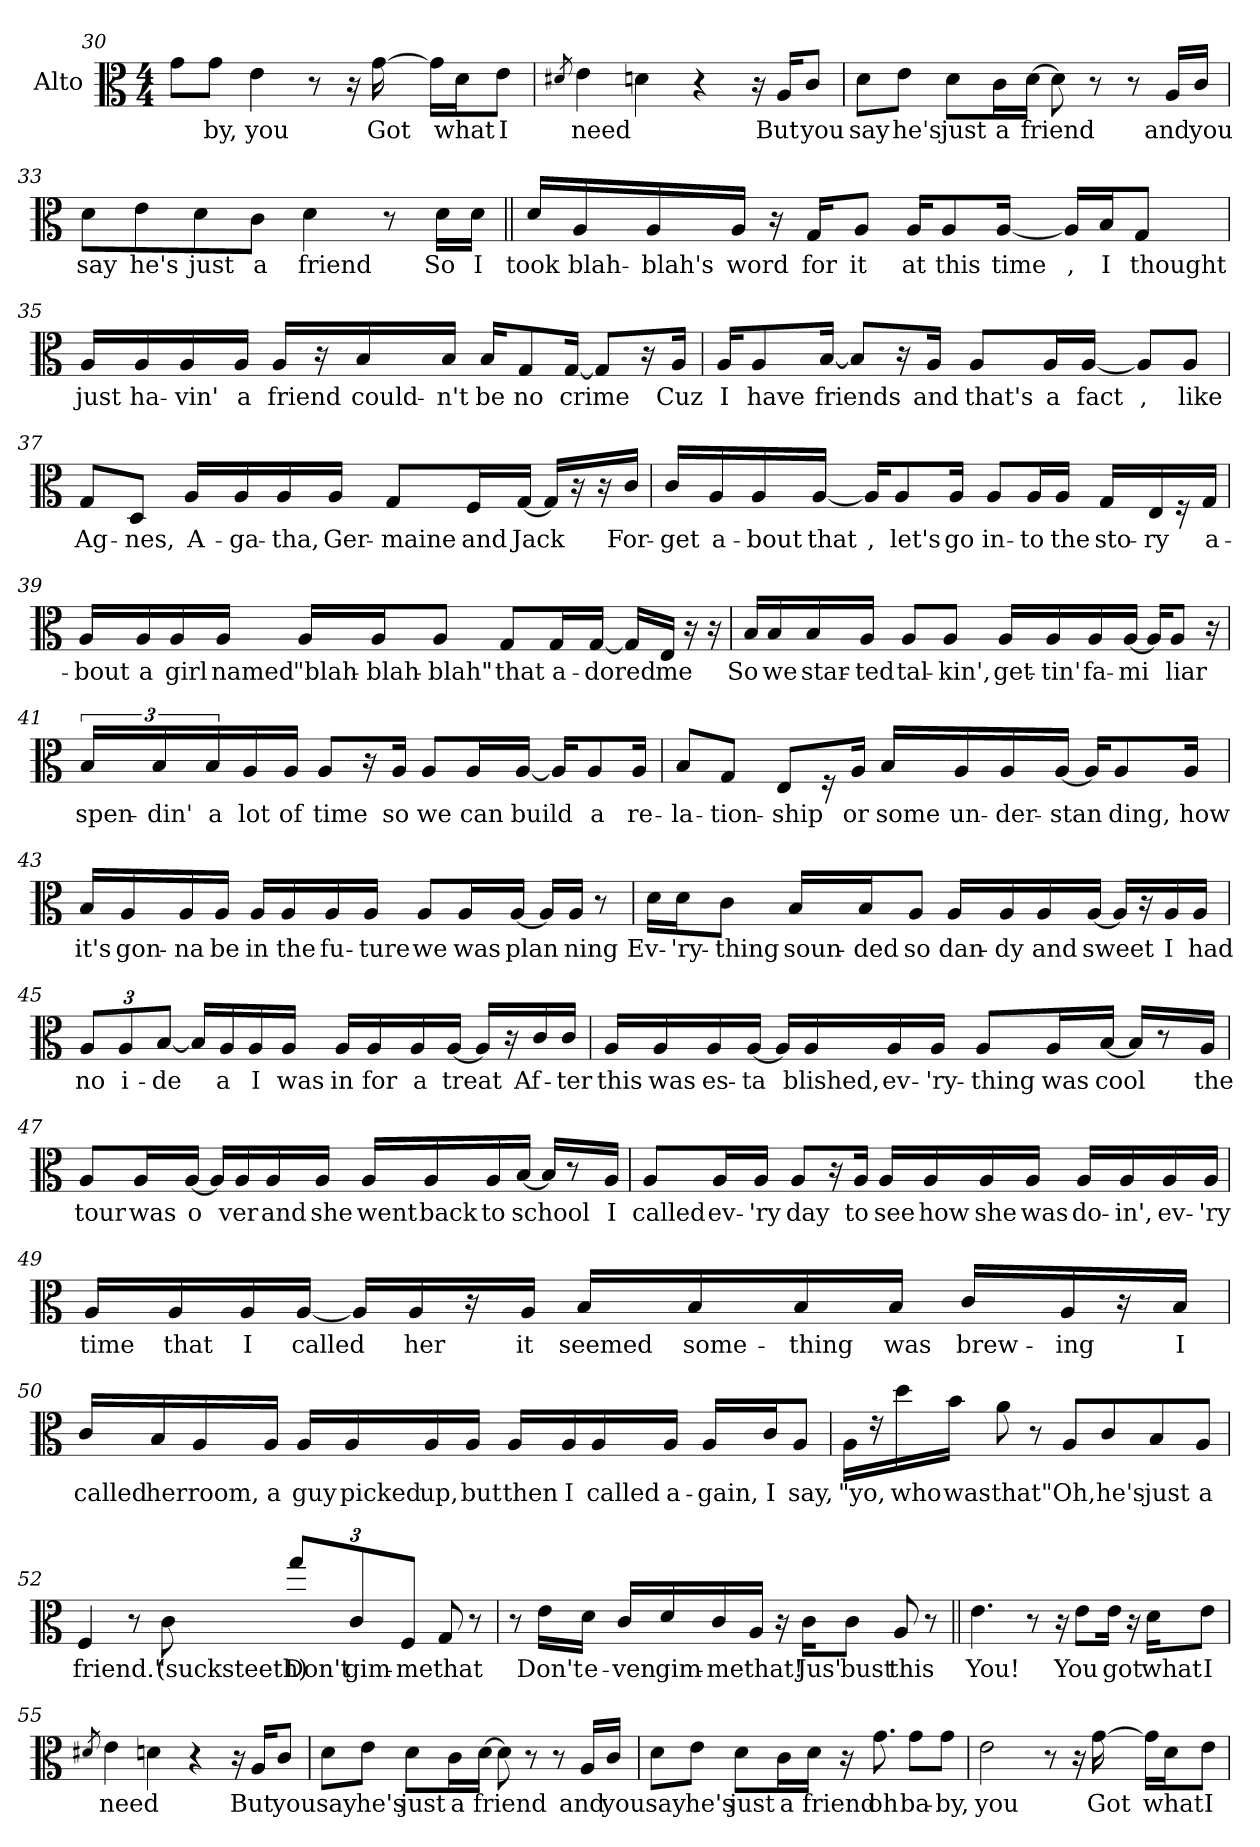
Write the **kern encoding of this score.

**kern	**text
*part1	*part1
*staff1	*staff1
*I"Alto	*
*I'A	*
!!LO:LB:g=z
*clefC3	*
*k[]	*
*C:	*
*M4/4	*
=30	=30
8g\L	.
!	!LO:LY:b
8g\J	by,
!	!LO:LY:b
4e\	you
!	!LO:LY:b
8r	\!
16r	.
!	!LO:LY:b
[16g\	Got
16g\LL]	.
!	!LO:LY:b
16d\J	what
!	!LO:LY:b
8e\J	I
=31	=31
8qd#X/	.
!	!LO:LY:b
4e\	need
4dn\	.
!	!LO:LY:b
4r	.
16r	.
!	!LO:LY:b
16A/KL	But
!	!LO:LY:b
8c/J	you
=32	=32
!	!LO:LY:b
8d\L	say
!	!LO:LY:b
8e\J	he's
!	!LO:LY:b
8d\L	just
!	!LO:LY:b
16c\L	a
!	!LO:LY:b
[16d\JJ	friend
8d\]	.
!	!LO:LY:b
8r	,
8r	.
!	!LO:LY:b
16A/LL	and
!	!LO:LY:b
16c/JJ	you
=33	=33
!	!LO:LY:b
8d\L	say
!	!LO:LY:b
8e\	he's
!	!LO:LY:b
8d\	just
!	!LO:LY:b
8c\J	a
!	!LO:LY:b
4d\	friend
!	!LO:LY:b
8r	\!
!LO:N:head=solid	!LO:LY:b
16d\LL	So
!LO:N:head=solid	!LO:LY:b
16d\JJ	I
!!LO:LB:g=z
=34||	=34||
!LO:N:head=solid	!LO:LY:b
16d/LL	took
!LO:N:head=solid	!LO:LY:b
16A/	blah-
!LO:N:head=solid	!LO:LY:b
16A/	-blah's
!LO:N:head=solid	!LO:LY:b
16A/JJ	word
16r	.
!LO:N:head=solid	!LO:LY:b
16G/KL	for
!LO:N:head=solid	!LO:LY:b
8A/J	it
!LO:N:head=solid	!LO:LY:b
16A/KL	at
!LO:N:head=solid	!LO:LY:b
8A/	this
!LO:N:head=solid	!LO:LY:b
[16A/Jk	time
!LO:N:head=solid	!LO:LY:b
16A/LL]	,
!LO:N:head=solid	!LO:LY:b
16B/J	I
!LO:N:head=solid	!LO:LY:b
8G/J	thought
=35	=35
!LO:N:head=solid	!LO:LY:b
16A/LL	just
!LO:N:head=solid	!LO:LY:b
16A/	ha-
!LO:N:head=solid	!LO:LY:b
16A/	-vin'
!LO:N:head=solid	!LO:LY:b
16A/JJ	a
!LO:N:head=solid	!LO:LY:b
16A/KL	friend
!	!LO:LY:b
16r	,
!LO:N:head=solid	!LO:LY:b
16B/L	could-
!LO:N:head=solid	!LO:LY:b
16B/JJ	-n't
!LO:N:head=solid	!LO:LY:b
16B/KL	be
!LO:N:head=solid	!LO:LY:b
8G/	no
!LO:N:head=solid	!LO:LY:b
[16G/Jk	crime
!LO:N:head=solid	!
8G/L]	.
!	!LO:LY:b
16r	.
!LO:N:head=solid	!LO:LY:b
16A/Jk	Cuz
!!LO:LB:g=z
=36	=36
!LO:N:head=solid	!LO:LY:b
16A/KL	I
!LO:N:head=solid	!LO:LY:b
8A/	have
!LO:N:head=solid	!LO:LY:b
[16B/Jk	friends
!LO:N:head=solid	!
8B/L]	.
!	!LO:LY:b
16r	,
!LO:N:head=solid	!LO:LY:b
16A/Jk	and
!LO:N:head=solid	!LO:LY:b
8A/L	that's
!LO:N:head=solid	!LO:LY:b
16A/L	a
!LO:N:head=solid	!LO:LY:b
[16A/JJ	fact
!LO:N:head=solid	!LO:LY:b
8A/L]	,
!LO:N:head=solid	!LO:LY:b
8A/J	like
=37	=37
!LO:N:head=solid	!LO:LY:b
8G/L	Ag-
!LO:N:head=solid	!LO:LY:b
8D/J	-nes,
!LO:N:head=solid	!LO:LY:b
16A/LL	A-
!LO:N:head=solid	!LO:LY:b
16A/	-ga-
!LO:N:head=solid	!LO:LY:b
16A/	-tha,
!LO:N:head=solid	!LO:LY:b
16A/JJ	Ger-
!LO:N:head=solid	!LO:LY:b
8G/L	-maine
!LO:N:head=solid	!LO:LY:b
16F/L	and
!LO:N:head=solid	!LO:LY:b
[16G/JJ	Jack
!LO:N:head=solid	!
16G/KL]	.
!	!LO:LY:b
16r	.
16r	.
!LO:N:head=solid	!LO:LY:b
16c/Jk	For-
!!LO:LB:g=z
=38	=38
!LO:N:head=solid	!LO:LY:b
16c/LL	-get
!LO:N:head=solid	!LO:LY:b
16A/	a-
!LO:N:head=solid	!LO:LY:b
16A/	-bout
!LO:N:head=solid	!LO:LY:b
[16A/JJ	that
!LO:N:head=solid	!LO:LY:b
16A/KL]	,
!LO:N:head=solid	!LO:LY:b
8A/	let's
!LO:N:head=solid	!LO:LY:b
16A/Jk	go
!LO:N:head=solid	!LO:LY:b
8A/L	in-
!LO:N:head=solid	!LO:LY:b
16A/L	-to
!LO:N:head=solid	!LO:LY:b
16A/JJ	the
!LO:N:head=solid	!LO:LY:b
16G/LL	sto-
!LO:N:head=solid	!LO:LY:b
16E/J	-ry
!	!LO:LY:b
16r	,
!LO:N:head=solid	!LO:LY:b
16G/Jk	a-
=39	=39
!LO:N:head=solid	!LO:LY:b
16A/LL	-bout
!LO:N:head=solid	!LO:LY:b
16A/	a
!LO:N:head=solid	!LO:LY:b
16A/	girl
!LO:N:head=solid	!LO:LY:b
16A/JJ	named
!LO:N:head=solid	!LO:LY:b
16A/LL	"blah-
!LO:N:head=solid	!LO:LY:b
16A/J	-blah-
!LO:N:head=solid	!LO:LY:b
8A/J	-blah"
!LO:N:head=solid	!LO:LY:b
8G/L	that
!LO:N:head=solid	!LO:LY:b
16G/L	a-
!LO:N:head=solid	!LO:LY:b
[16G/JJ	-dored
!LO:N:head=solid	!
16G/LL]	.
!LO:N:head=solid	!LO:LY:b
16E/JJ	me
!	!LO:LY:b
16r	.
16r	.
!!LO:PB:g=z
=40	=40
!LO:N:head=solid	!LO:LY:b
16B/LL	So
!LO:N:head=solid	!LO:LY:b
16B/	we
!LO:N:head=solid	!LO:LY:b
16B/	star-
!LO:N:head=solid	!LO:LY:b
16A/JJ	-ted
!LO:N:head=solid	!LO:LY:b
8A/L	tal-
!LO:N:head=solid	!LO:LY:b
8A/J	-kin',
!LO:N:head=solid	!LO:LY:b
16A/LL	get-
!LO:N:head=solid	!LO:LY:b
16A/	-tin'
!LO:N:head=solid	!LO:LY:b
16A/	fa-
!LO:N:head=solid	!LO:LY:b
[16A/JJ	-mi
!LO:N:head=solid	!
16A/KL]	.
!LO:N:head=solid	!LO:LY:b
8A/J	liar
!	!LO:LY:b
16r	,
=41	=41
!LO:N:head=solid	!LO:LY:b
24B/LL	spen-
!LO:N:head=solid	!LO:LY:b
24B/	-din'
!LO:N:head=solid	!LO:LY:b
24B/	a
!LO:N:head=solid	!LO:LY:b
16A/	lot
!LO:N:head=solid	!LO:LY:b
16A/JJ	of
!LO:N:head=solid	!LO:LY:b
8A/L	time
!	!LO:LY:b
16r	,
!LO:N:head=solid	!LO:LY:b
16A/Jk	so
!LO:N:head=solid	!LO:LY:b
8A/L	we
!LO:N:head=solid	!LO:LY:b
16A/L	can
!LO:N:head=solid	!LO:LY:b
[16A/JJ	build
!LO:N:head=solid	!
16A/KL]	.
!LO:N:head=solid	!LO:LY:b
8A/	a
!LO:N:head=solid	!LO:LY:b
16A/Jk	re-
!!LO:LB:g=z
=42	=42
!LO:N:head=solid	!LO:LY:b
8B/L	-la-
!LO:N:head=solid	!LO:LY:b
8G/J	-tion-
!LO:N:head=solid	!LO:LY:b
8E/L	-ship
!	!LO:LY:b
16r	,
!LO:N:head=solid	!LO:LY:b
16A/Jk	or
!LO:N:head=solid	!LO:LY:b
16B/LL	some
!LO:N:head=solid	!LO:LY:b
16A/	un-
!LO:N:head=solid	!LO:LY:b
16A/	-der-
!LO:N:head=solid	!LO:LY:b
[16A/JJ	-stan
!LO:N:head=solid	!
16A/KL]	.
!LO:N:head=solid	!LO:LY:b
8A/	ding,
!LO:N:head=solid	!LO:LY:b
16A/Jk	how
=43	=43
!LO:N:head=solid	!LO:LY:b
16B/LL	it's
!LO:N:head=solid	!LO:LY:b
16A/	gon-
!LO:N:head=solid	!LO:LY:b
16A/	-na
!LO:N:head=solid	!LO:LY:b
16A/JJ	be
!LO:N:head=solid	!LO:LY:b
16A/LL	in
!LO:N:head=solid	!LO:LY:b
16A/	the
!LO:N:head=solid	!LO:LY:b
16A/	fu-
!LO:N:head=solid	!LO:LY:b
16A/JJ	-ture
!LO:N:head=solid	!LO:LY:b
8A/L	we
!LO:N:head=solid	!LO:LY:b
16A/L	was
!LO:N:head=solid	!LO:LY:b
[16A/JJ	plan
!LO:N:head=solid	!
16A/LL]	.
!LO:N:head=solid	!LO:LY:b
16A/JJ	ning
!	!LO:LY:b
8r	.
!!LO:LB:g=z
=44	=44
!LO:N:head=solid	!LO:LY:b
16d\LL	Ev-
!LO:N:head=solid	!LO:LY:b
16d\J	-'ry-
!LO:N:head=solid	!LO:LY:b
8c\J	-thing
!LO:N:head=solid	!LO:LY:b
16B/LL	soun-
!LO:N:head=solid	!LO:LY:b
16B/J	-ded
!LO:N:head=solid	!LO:LY:b
8A/J	so
!LO:N:head=solid	!LO:LY:b
16A/LL	dan-
!LO:N:head=solid	!LO:LY:b
16A/	-dy
!LO:N:head=solid	!LO:LY:b
16A/	and
!LO:N:head=solid	!LO:LY:b
[16A/JJ	sweet
!LO:N:head=solid	!
16A/KL]	.
!	!LO:LY:b
16r	,
!LO:N:head=solid	!LO:LY:b
16A/L	I
!LO:N:head=solid	!LO:LY:b
16A/JJ	had
=45	=45
!LO:N:head=solid	!LO:LY:b
12A/L	no
!LO:N:head=solid	!LO:LY:b
12A/	i-
!LO:N:head=solid	!LO:LY:b
[12B/J	-de
!LO:N:head=solid	!
16B/LL]	.
!LO:N:head=solid	!LO:LY:b
16A/	a
!LO:N:head=solid	!LO:LY:b
16A/	I
!LO:N:head=solid	!LO:LY:b
16A/JJ	was
!LO:N:head=solid	!LO:LY:b
16A/LL	in
!LO:N:head=solid	!LO:LY:b
16A/	for
!LO:N:head=solid	!LO:LY:b
16A/	a
!LO:N:head=solid	!LO:LY:b
[16A/JJ	treat
!LO:N:head=solid	!
16A/KL]	.
!	!LO:LY:b
16r	.
!LO:N:head=solid	!LO:LY:b
16c/L	Af-
!LO:N:head=solid	!LO:LY:b
16c/JJ	-ter
!!LO:LB:g=z
=46	=46
!LO:N:head=solid	!LO:LY:b
16A/LL	this
!LO:N:head=solid	!LO:LY:b
16A/	was
!LO:N:head=solid	!LO:LY:b
16A/	es-
!LO:N:head=solid	!LO:LY:b
[16A/JJ	-ta
!LO:N:head=solid	!
16A/LL]	.
!LO:N:head=solid	!LO:LY:b
16A/	blished,
!LO:N:head=solid	!LO:LY:b
16A/	ev-
!LO:N:head=solid	!LO:LY:b
16A/JJ	-'ry-
!LO:N:head=solid	!LO:LY:b
8A/L	-thing
!LO:N:head=solid	!LO:LY:b
16A/L	was
!LO:N:head=solid	!LO:LY:b
[16B/JJ	cool
!LO:N:head=solid	!
16B/KL]	.
!	!LO:LY:b
8r	,
!LO:N:head=solid	!LO:LY:b
16A/Jk	the
=47	=47
!LO:N:head=solid	!LO:LY:b
8A/L	tour
!LO:N:head=solid	!LO:LY:b
16A/L	was
!LO:N:head=solid	!LO:LY:b
[16A/JJ	o
!LO:N:head=solid	!
16A/LL]	.
!LO:N:head=solid	!LO:LY:b
16A/	ver
!LO:N:head=solid	!LO:LY:b
16A/	and
!LO:N:head=solid	!LO:LY:b
16A/JJ	she
!LO:N:head=solid	!LO:LY:b
16A/LL	went
!LO:N:head=solid	!LO:LY:b
16A/	back
!LO:N:head=solid	!LO:LY:b
16A/	to
!LO:N:head=solid	!LO:LY:b
[16B/JJ	school
!LO:N:head=solid	!
16B/KL]	.
!	!LO:LY:b
8r	.
!LO:N:head=solid	!LO:LY:b
16A/Jk	I
!!LO:LB:g=z
=48	=48
!LO:N:head=solid	!LO:LY:b
8A/L	called
!LO:N:head=solid	!LO:LY:b
16A/L	ev-
!LO:N:head=solid	!LO:LY:b
16A/JJ	-'ry
!LO:N:head=solid	!LO:LY:b
8A/L	day
!	!LO:LY:b
16r	,
!LO:N:head=solid	!LO:LY:b
16A/Jk	to
!LO:N:head=solid	!LO:LY:b
16A/LL	see
!LO:N:head=solid	!LO:LY:b
16A/	how
!LO:N:head=solid	!LO:LY:b
16A/	she
!LO:N:head=solid	!LO:LY:b
16A/JJ	was
!LO:N:head=solid	!LO:LY:b
16A/LL	do-
!LO:N:head=solid	!LO:LY:b
16A/	-in',
!LO:N:head=solid	!LO:LY:b
16A/	ev-
!LO:N:head=solid	!LO:LY:b
16A/JJ	-'ry
=49	=49
!LO:N:head=solid	!LO:LY:b
16A/LL	time
!LO:N:head=solid	!LO:LY:b
16A/	that
!LO:N:head=solid	!LO:LY:b
16A/	I
!LO:N:head=solid	!LO:LY:b
[16A/JJ	called
!LO:N:head=solid	!
16A/LL]	.
!LO:N:head=solid	!LO:LY:b
16A/J	her
!	!LO:LY:b
16r	,
!LO:N:head=solid	!LO:LY:b
16A/Jk	it
!LO:N:head=solid	!LO:LY:b
16B/LL	seemed
!LO:N:head=solid	!LO:LY:b
16B/	some-
!LO:N:head=solid	!LO:LY:b
16B/	-thing
!LO:N:head=solid	!LO:LY:b
16B/JJ	was
!LO:N:head=solid	!LO:LY:b
16c/LL	brew-
!LO:N:head=solid	!LO:LY:b
16A/J	-ing
!	!LO:LY:b
16r	.
!LO:N:head=solid	!LO:LY:b
16B/Jk	I
!!LO:LB:g=z
=50	=50
!LO:N:head=solid	!LO:LY:b
16c/LL	called
!LO:N:head=solid	!LO:LY:b
16B/	her
!LO:N:head=solid	!LO:LY:b
16A/	room,
!LO:N:head=solid	!LO:LY:b
16A/JJ	a
!LO:N:head=solid	!LO:LY:b
16A/LL	guy
!LO:N:head=solid	!LO:LY:b
16A/	picked
!LO:N:head=solid	!LO:LY:b
16A/	up,
!LO:N:head=solid	!LO:LY:b
16A/JJ	but
!LO:N:head=solid	!LO:LY:b
16A/LL	then
!LO:N:head=solid	!LO:LY:b
16A/	I
!LO:N:head=solid	!LO:LY:b
16A/	called
!LO:N:head=solid	!LO:LY:b
16A/JJ	a-
!LO:N:head=solid	!LO:LY:b
16A/LL	-gain,
!LO:N:head=solid	!LO:LY:b
16c/J	I
!LO:N:head=solid	!LO:LY:b
8A/J	say,
=51	=51
!LO:N:head=solid	!LO:LY:b
16A\KL	"yo,
16r	.
!LO:N:head=solid	!LO:LY:b
16dd\L	who
!LO:N:head=solid	!LO:LY:b
16b\JJ	was
!LO:N:head=solid	!LO:LY:b
8a\	that
!	!LO:LY:b
8r	?!"
!LO:N:head=solid	!LO:LY:b
8A/L	"Oh,
!LO:N:head=solid	!LO:LY:b
8c/	he's
!LO:N:head=solid	!LO:LY:b
8B/	just
!LO:N:head=solid	!LO:LY:b
8A/J	a
!!LO:LB:g=z
=52	=52
!LO:N:head=solid	!LO:LY:b
4F/	friend."
8r	.
!LO:N:head=solid	!LO:LY:b
8c\	(sucksteeth)
!LO:N:head=solid	!LO:LY:b
12gg/L	Don't
!LO:N:head=solid	!LO:LY:b
12c/	gim-
!LO:N:head=solid	!LO:LY:b
12F/J	-me
!LO:N:head=solid	!LO:LY:b
8G/	that
!	!LO:LY:b
8r	\!
=53	=53
8r	.
!LO:N:head=solid	!LO:LY:b
16e\LL	Don't
!LO:N:head=solid	!LO:LY:b
16d\JJ	e-
!LO:N:head=solid	!LO:LY:b
16c/LL	-ven
!LO:N:head=solid	!LO:LY:b
16d/	gim-
!LO:N:head=solid	!LO:LY:b
16c/	-me
!LO:N:head=solid	!LO:LY:b
16A/JJ	that!
16r	.
!LO:N:head=solid	!LO:LY:b
16c\KL	Jus'
!LO:N:head=solid	!LO:LY:b
8c\J	bust
!LO:N:head=solid	!LO:LY:b
8A/	this
!	!LO:LY:b
8r	\!
!!LO:LB:g=z
=54||	=54||
!	!LO:LY:b
4.e\	You!
8r	.
16r	.
!	!LO:LY:b
8e\L	You
!	!LO:LY:b
16e\Jk	got
16r	.
!	!LO:LY:b
16d\KL	what
!	!LO:LY:b
8e\J	I
=55	=55
8qd#X/	.
!	!LO:LY:b
4e\	need
4dn\	.
!	!LO:LY:b
4r	.
16r	.
!	!LO:LY:b
16A/KL	But
!	!LO:LY:b
8c/J	you
=56	=56
!	!LO:LY:b
8d\L	say
!	!LO:LY:b
8e\J	he's
!	!LO:LY:b
8d\L	just
!	!LO:LY:b
16c\L	a
!	!LO:LY:b
[16d\JJ	friend
8d\]	.
!	!LO:LY:b
8r	,
8r	.
!	!LO:LY:b
16A/LL	and
!	!LO:LY:b
16c/JJ	you
=57	=57
!	!LO:LY:b
8d\L	say
!	!LO:LY:b
8e\J	he's
!	!LO:LY:b
8d\L	just
!	!LO:LY:b
16c\L	a
!	!LO:LY:b
16d\JJ	friend
!	!LO:LY:b
16r	,
!	!LO:LY:b
8.g\	oh
!	!LO:LY:b
8g\L	ba-
!	!LO:LY:b
8g\J	-by,
!!LO:LB:g=z
=58	=58
!	!LO:LY:b
2e\	you
!	!LO:LY:b
8r	\!
16r	.
!	!LO:LY:b
[16g\	Got
16g\LL]	.
!	!LO:LY:b
16d\J	what
!	!LO:LY:b
8e\J	I
=	=
*-	*-
